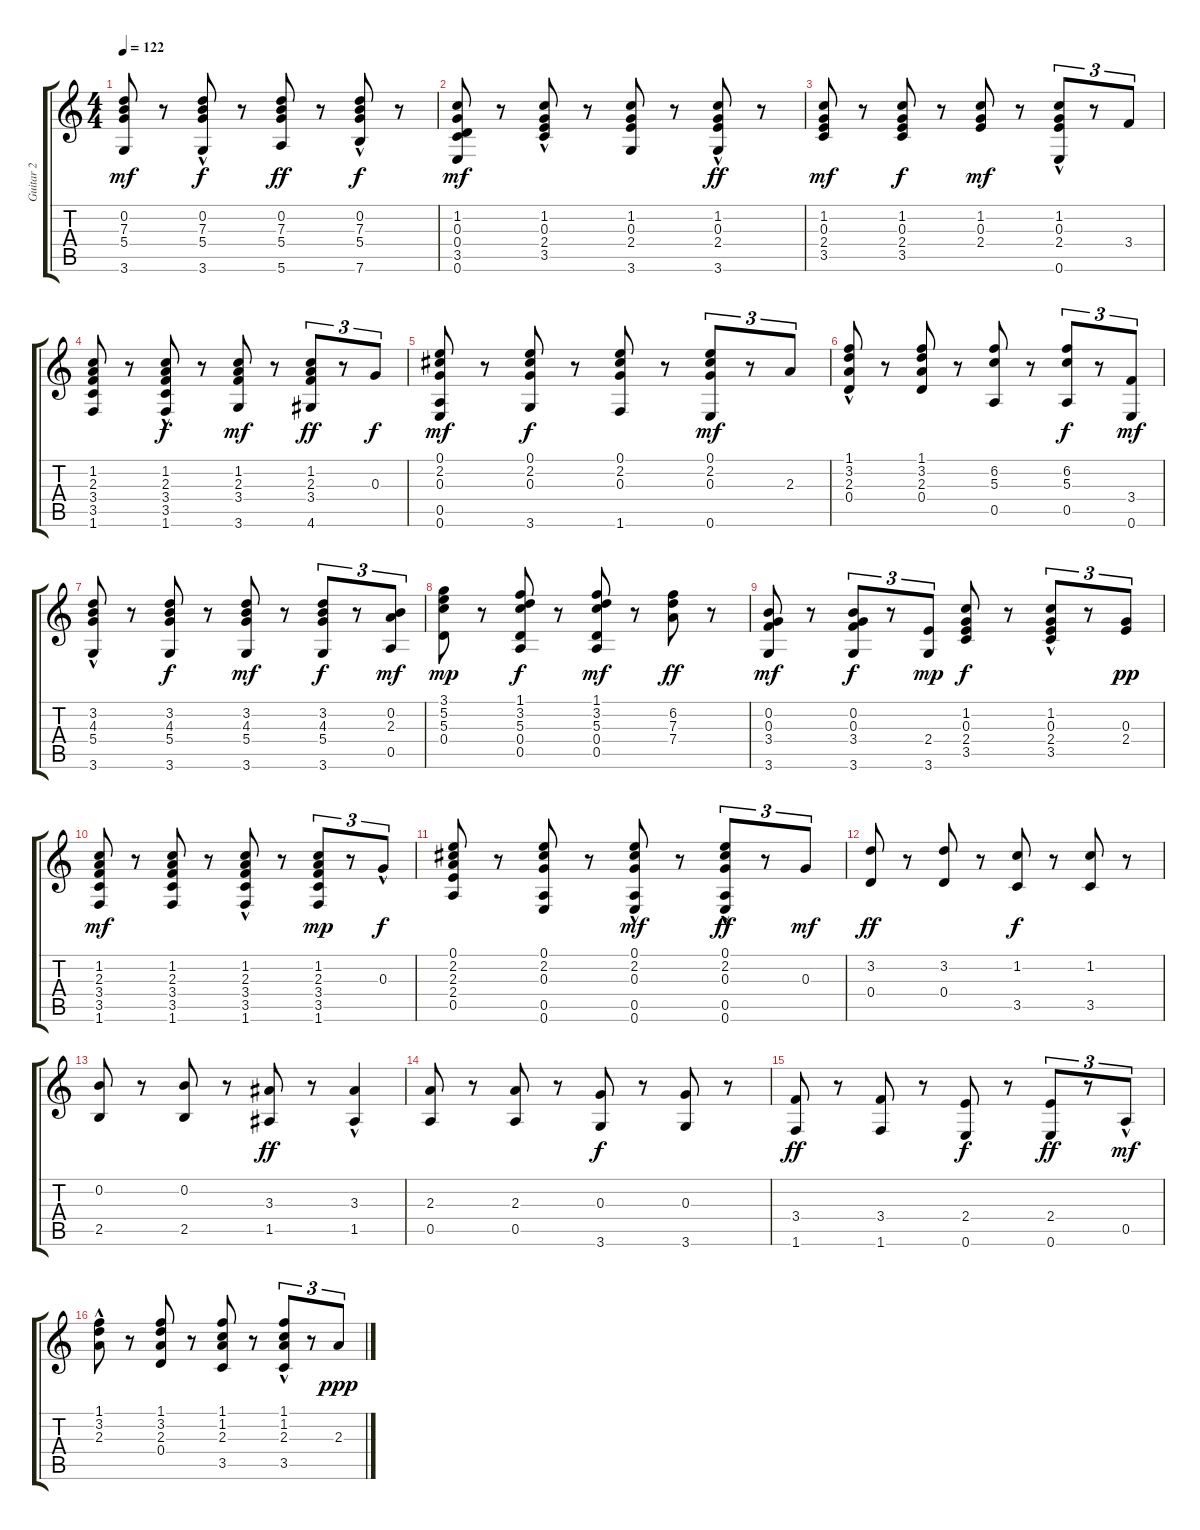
\track ("Guitar 2" "Guitar 2") {instrument electricguitarjazz}
\staff {score tabs}
\tuning (E4 B3 G3 D3 A2 E2) {hide}
\ts (4 4)
\tempo 122
\clef g2
\ks c
(0.2 7.3 5.4 3.6).8{dy mf} r.8 (0.2 7.3{hac} 5.4 3.6).8{dy f} r.8 (0.2 7.3 5.4 5.6).8{dy ff} r.8 (0.2{hac} 7.3 5.4 7.6).8{dy f} r.8 |
(1.2 0.3 0.4 3.5 0.6).8{dy mf} r.8 (1.2{hac} 0.3 2.4 3.5).8 r.8 (1.2 0.3 2.4 3.6).8 r.8 (1.2 0.3 2.4 3.6{hac}).8{dy ff} r.8 |
(1.2 0.3 2.4 3.5).8{dy mf} r.8 (1.2 0.3 2.4 3.5).8{dy f} r.8 (1.2 0.3 2.4).8{dy mf} r.8 (1.2 0.3{hac} 2.4 0.6).8{tu (3 2)} r.8{tu (3 2)} 3.4.8{tu (3 2)} |
(1.2 2.3 3.4 3.5 1.6).8 r.8 (1.2{hac} 2.3 3.4 3.5 1.6).8{dy f} r.8 (1.2 2.3 3.4 3.6).8{dy mf} r.8 (1.2 2.3 3.4 4.6).8{tu (3 2) dy ff} r.8{tu (3 2)} 0.3.8{tu (3 2) dy f} |
(0.1 2.2 0.3 0.5 0.6).8{dy mf} r.8 (0.1 2.2 0.3 3.6).8{dy f} r.8 (0.1 2.2 0.3 1.6).8 r.8 (0.1 2.2 0.3 0.6).8{tu (3 2) dy mf} r.8{tu (3 2)} 2.3.8{tu (3 2)} |
(1.1{hac} 3.2 2.3 0.4).8 r.8 (1.1 3.2 2.3 0.4).8 r.8 (6.2 5.3 0.5).8 r.8 (6.2 5.3 0.5).8{tu (3 2) dy f} r.8{tu (3 2)} (3.4 0.6).8{tu (3 2) dy mf} |
(3.2{hac} 4.3 5.4 3.6).8 r.8 (3.2 4.3 5.4 3.6).8{dy f} r.8 (3.2 4.3 5.4 3.6).8{dy mf} r.8 (3.2 4.3 5.4 3.6).8{tu (3 2) dy f} r.8{tu (3 2)} (0.2 2.3 0.5).8{tu (3 2) dy mf} |
(3.1 5.2 5.3 0.4).8{dy mp} r.8 (1.1 3.2 5.3 0.4 0.5).8{dy f} r.8 (1.1 3.2 5.3 0.4 0.5).8{dy mf} r.8 (6.2 7.3 7.4).8{dy ff} r.8 |
(0.2 0.3 3.4 3.6).8{dy mf} r.8 (0.2 0.3 3.4 3.6).8{tu (3 2) dy f} r.8{tu (3 2)} (2.4 3.6).8{tu (3 2) dy mp} (1.2 0.3 2.4 3.5).8{dy f} r.8 (1.2{hac} 0.3 2.4{hac} 3.5{hac}).8{tu (3 2)} r.8{tu (3 2)} (0.3 2.4).8{tu (3 2) dy pp} |
(1.2 2.3 3.4 3.5 1.6).8{dy mf} r.8 (1.2 2.3 3.4 3.5 1.6).8 r.8 (1.2{hac} 2.3 3.4 3.5 1.6).8 r.8 (1.2 2.3 3.4 3.5 1.6).8{tu (3 2) dy mp} r.8{tu (3 2)} 0.3{hac}.8{tu (3 2) dy f} |
(0.1 2.2 2.3 2.4 0.5).8 r.8 (0.1 2.2 0.3 0.5 0.6).8 r.8 (0.1 2.2{hac} 0.3 0.5 0.6).8{dy mf} r.8 (0.1 2.2{hac} 0.3 0.5 0.6{hac}).8{tu (3 2) dy ff} r.8{tu (3 2)} 0.3.8{tu (3 2) dy mf} |
(3.2 0.4).8{dy ff} r.8 (3.2 0.4).8 r.8 (1.2 3.5).8{dy f} r.8 (1.2 3.5).8 r.8 |
(0.2 2.5).8 r.8 (0.2 2.5).8 r.8 (3.3 1.5).8{dy ff} r.8 (3.3 1.5{hac}).4 |
(2.3 0.5).8 r.8 (2.3 0.5).8 r.8 (0.3 3.6).8{dy f} r.8 (0.3 3.6).8 r.8 |
(3.4 1.6).8{dy ff} r.8 (3.4 1.6).8 r.8 (2.4 0.6).8{dy f} r.8 (2.4 0.6).8{tu (3 2) dy ff} r.8{tu (3 2)} 0.5{hac}.8{tu (3 2) dy mf} |
(1.1{hac} 3.2 2.3).8 r.8 (1.1 3.2 2.3 0.4).8 r.8 (1.1 1.2 2.3 3.5).8 r.8 (1.1 1.2 2.3{hac} 3.5).8{tu (3 2)} r.8{tu (3 2)} 2.3.8{tu (3 2) dy ppp}
